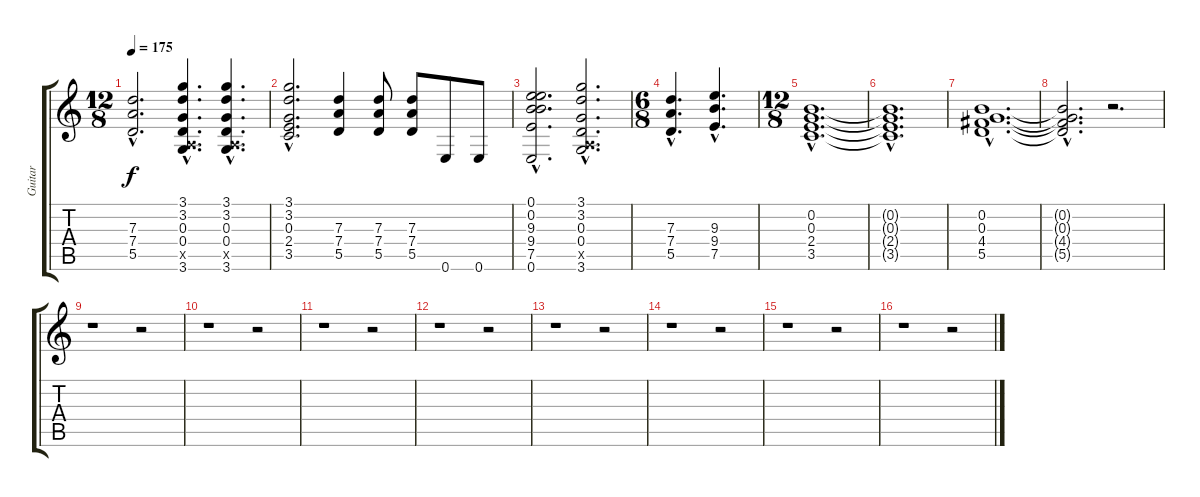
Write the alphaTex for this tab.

\track ("Guitar" "Guitar") {instrument distortionguitar}
\staff {score tabs}
\tuning (E4 B3 G3 D3 A2 E2) {hide}
\ts (12 8)
\tempo 175
\clef g2
\ks c
(7.3{hac} 7.4{hac} 5.5{hac}).2{d dy f} (3.1{hac} 3.2{hac} 0.3{hac} 0.4{hac} 0.5{hac x} 3.6{hac}).4{d} (3.1{hac} 3.2{hac} 0.3{hac} 0.4{hac} 0.5{hac x} 3.6{hac}).4{d} |
(3.1{hac} 3.2{hac} 0.3{hac} 2.4{hac} 3.5{hac}).2{d} (7.3 7.4 5.5).4 (7.3 7.4 5.5).8 (7.3 7.4 5.5).8 0.6.8 0.6.8 |
(0.1{hac} 0.2{hac} 9.3{hac} 9.4{hac} 7.5{hac} 0.6{hac}).2{d} (3.1{hac} 3.2{hac} 0.3{hac} 0.4{hac} 0.5{hac x} 3.6{hac}).2{d} |
\ts (6 8)
(7.3{hac} 7.4{hac} 5.5{hac}).4{d} (9.3{hac} 9.4{hac} 7.5{hac}).4{d} |
\ts (12 8)
(0.2{hac} 0.3{hac} 2.4{hac} 3.5{hac}).1{d} |
(0.2{hac t} 0.3{hac t} 2.4{hac t} 3.5{hac t}).1{d} |
(0.2{hac} 0.3{hac} 4.4{hac} 5.5{hac}).1{d} |
(0.2{hac t} 0.3{hac t} 4.4{hac t} 5.5{hac t}).2{d} r.2{d} |
r.1 r.2 |
r.1 r.2 |
r.1 r.2 |
r.1 r.2 |
r.1 r.2 |
r.1 r.2 |
r.1 r.2 |
r.1 r.2
